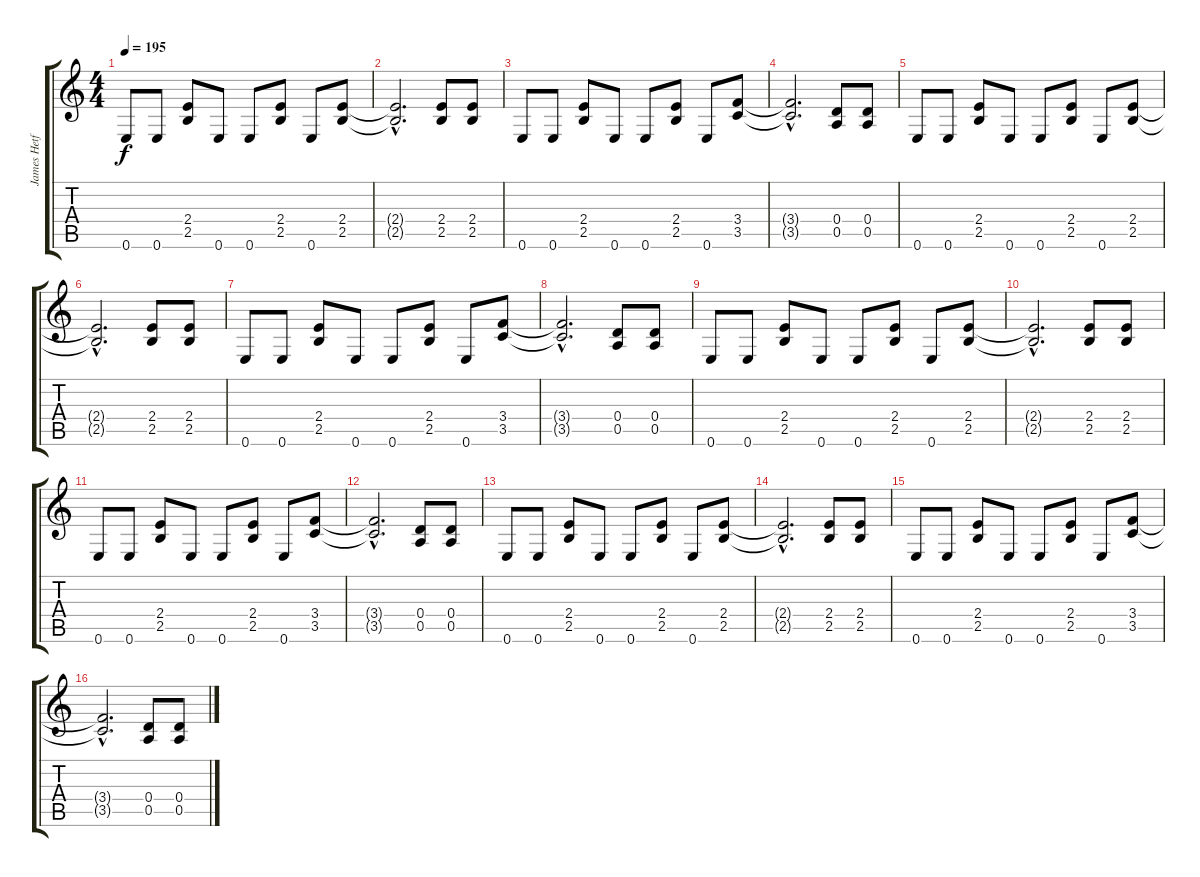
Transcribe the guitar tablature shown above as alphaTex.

\track ("James Hetfield (Guitar)" "James Hetf") {instrument distortionguitar}
\staff {score tabs}
\tuning (E4 B3 G3 D3 A2 E2) {hide}
\ts (4 4)
\tempo 195
\clef g2
\ks c
0.6.8{dy f} 0.6.8 (2.4 2.5).8 0.6.8 0.6.8 (2.4 2.5).8 0.6.8 (2.4 2.5).8 |
(2.4{hac t} 2.5{hac t}).2{d} (2.4 2.5).8 (2.4 2.5).8 |
0.6.8 0.6.8 (2.4 2.5).8 0.6.8 0.6.8 (2.4 2.5).8 0.6.8 (3.4 3.5).8 |
(3.4{hac t} 3.5{hac t}).2{d} (0.4 0.5).8 (0.4 0.5).8 |
0.6.8 0.6.8 (2.4 2.5).8 0.6.8 0.6.8 (2.4 2.5).8 0.6.8 (2.4 2.5).8 |
(2.4{hac t} 2.5{hac t}).2{d} (2.4 2.5).8 (2.4 2.5).8 |
0.6.8 0.6.8 (2.4 2.5).8 0.6.8 0.6.8 (2.4 2.5).8 0.6.8 (3.4 3.5).8 |
(3.4{hac t} 3.5{hac t}).2{d} (0.4 0.5).8 (0.4 0.5).8 |
0.6.8 0.6.8 (2.4 2.5).8 0.6.8 0.6.8 (2.4 2.5).8 0.6.8 (2.4 2.5).8 |
(2.4{hac t} 2.5{hac t}).2{d} (2.4 2.5).8 (2.4 2.5).8 |
0.6.8 0.6.8 (2.4 2.5).8 0.6.8 0.6.8 (2.4 2.5).8 0.6.8 (3.4 3.5).8 |
(3.4{hac t} 3.5{hac t}).2{d} (0.4 0.5).8 (0.4 0.5).8 |
0.6.8 0.6.8 (2.4 2.5).8 0.6.8 0.6.8 (2.4 2.5).8 0.6.8 (2.4 2.5).8 |
(2.4{hac t} 2.5{hac t}).2{d} (2.4 2.5).8 (2.4 2.5).8 |
0.6.8 0.6.8 (2.4 2.5).8 0.6.8 0.6.8 (2.4 2.5).8 0.6.8 (3.4 3.5).8 |
(3.4{hac t} 3.5{hac t}).2{d} (0.4 0.5).8 (0.4 0.5).8
